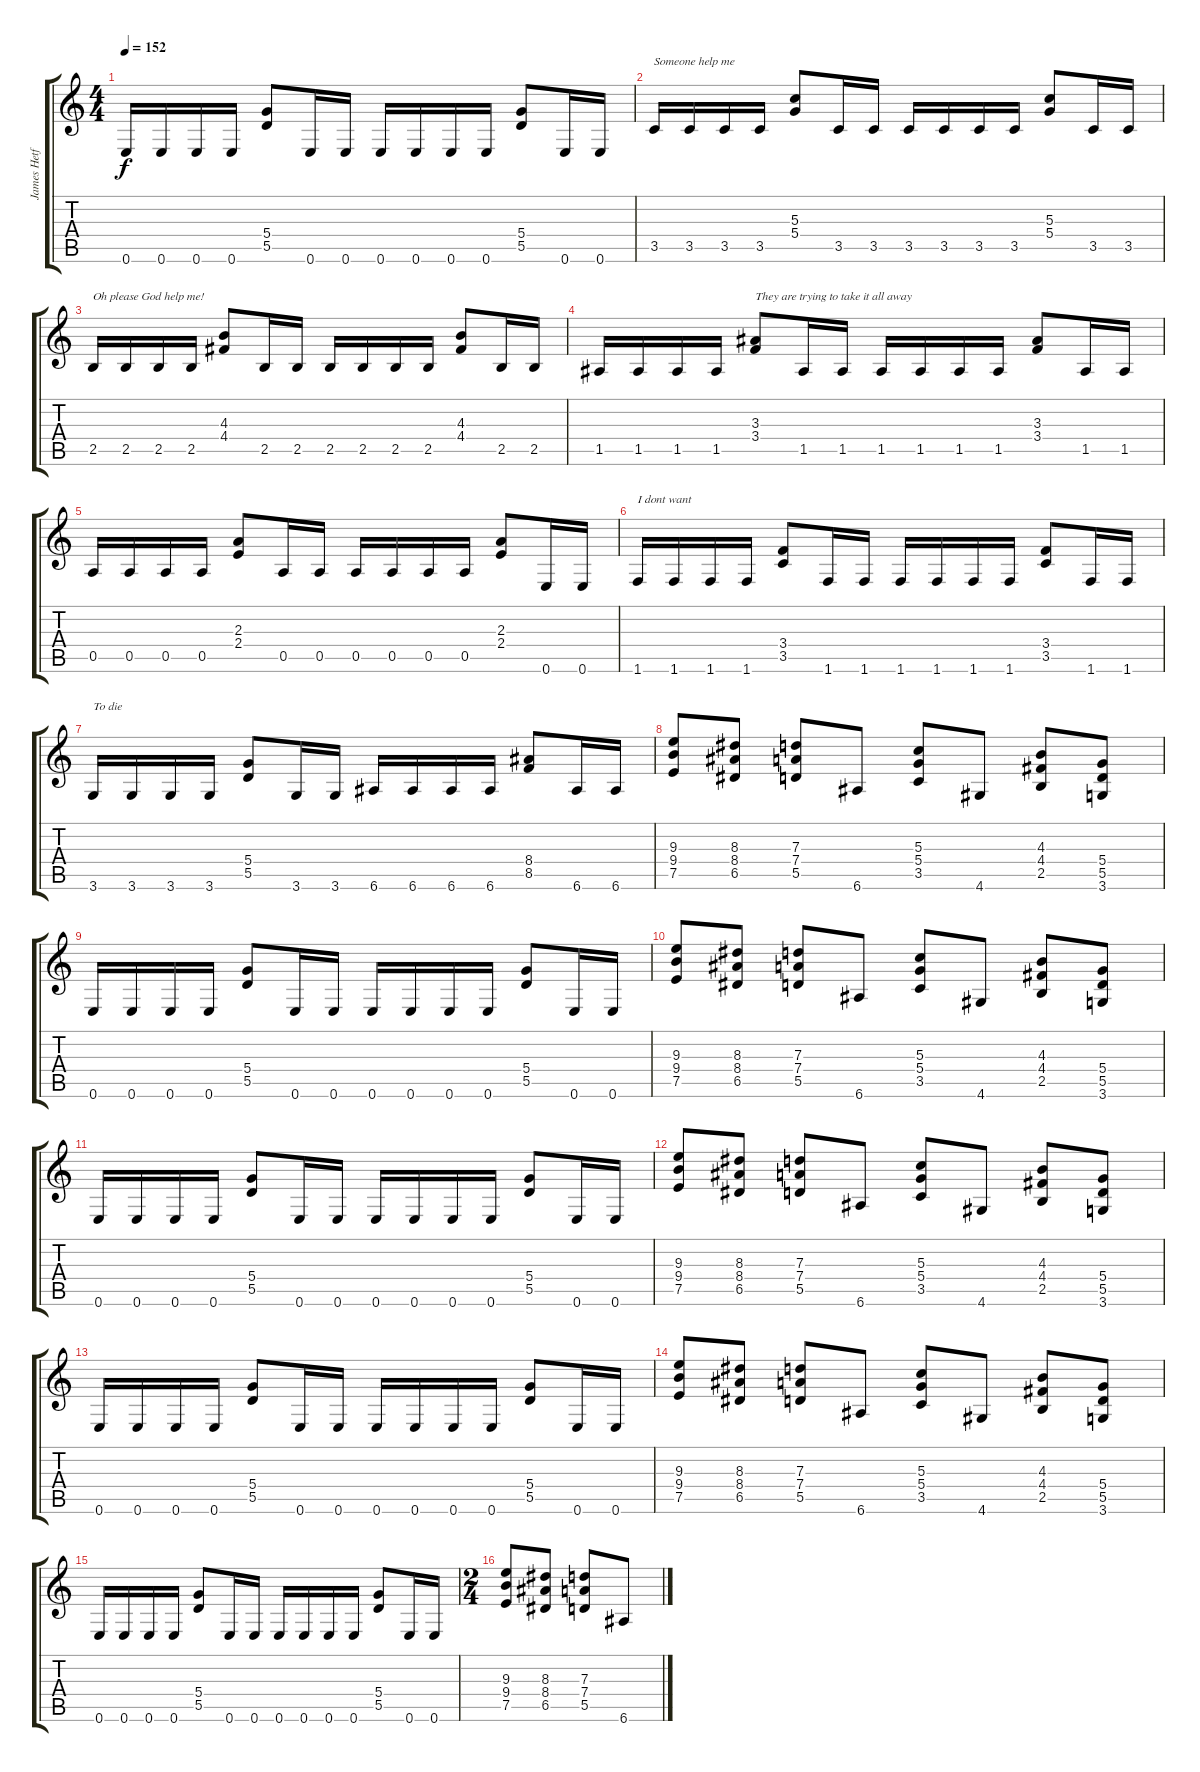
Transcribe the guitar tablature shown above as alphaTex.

\track ("James Hetfield" "James Hetf") {instrument distortionguitar}
\staff {score tabs}
\tuning (E4 B3 G3 D3 A2 E2) {hide}
\ts (4 4)
\tempo 152
\clef g2
\ks c
0.6.16{dy f} 0.6.16 0.6.16 0.6.16 (5.4 5.5).8 0.6.16 0.6.16 0.6.16 0.6.16 0.6.16 0.6.16 (5.4 5.5).8 0.6.16 0.6.16 |
3.5.16{txt "Someone help me"} 3.5.16 3.5.16 3.5.16 (5.3 5.4).8 3.5.16 3.5.16 3.5.16 3.5.16 3.5.16 3.5.16 (5.3 5.4).8 3.5.16 3.5.16 |
2.5.16{txt "Oh please God help me!"} 2.5.16 2.5.16 2.5.16 (4.3 4.4).8 2.5.16 2.5.16 2.5.16 2.5.16 2.5.16 2.5.16 (4.3 4.4).8 2.5.16 2.5.16 |
1.5.16 1.5.16 1.5.16 1.5.16 (3.3 3.4).8{txt "They are trying to take it all away"} 1.5.16 1.5.16 1.5.16 1.5.16 1.5.16 1.5.16 (3.3 3.4).8 1.5.16 1.5.16 |
0.5.16 0.5.16 0.5.16 0.5.16 (2.3 2.4).8 0.5.16 0.5.16 0.5.16 0.5.16 0.5.16 0.5.16 (2.3 2.4).8 0.6.16 0.6.16 |
1.6.16{txt "I dont want"} 1.6.16 1.6.16 1.6.16 (3.4 3.5).8 1.6.16 1.6.16 1.6.16 1.6.16 1.6.16 1.6.16 (3.4 3.5).8 1.6.16 1.6.16 |
3.6.16{txt "To die"} 3.6.16 3.6.16 3.6.16 (5.4 5.5).8 3.6.16 3.6.16 6.6.16 6.6.16 6.6.16 6.6.16 (8.4 8.5).8 6.6.16 6.6.16 |
(9.3 9.4 7.5).8 (8.3 8.4 6.5).8 (7.3 7.4 5.5).8 6.6.8 (5.3 5.4 3.5).8 4.6.8 (4.3 4.4 2.5).8 (5.4 5.5 3.6).8 |
0.6.16 0.6.16 0.6.16 0.6.16 (5.4 5.5).8 0.6.16 0.6.16 0.6.16 0.6.16 0.6.16 0.6.16 (5.4 5.5).8 0.6.16 0.6.16 |
(9.3 9.4 7.5).8 (8.3 8.4 6.5).8 (7.3 7.4 5.5).8 6.6.8 (5.3 5.4 3.5).8 4.6.8 (4.3 4.4 2.5).8 (5.4 5.5 3.6).8 |
0.6.16 0.6.16 0.6.16 0.6.16 (5.4 5.5).8 0.6.16 0.6.16 0.6.16 0.6.16 0.6.16 0.6.16 (5.4 5.5).8 0.6.16 0.6.16 |
(9.3 9.4 7.5).8 (8.3 8.4 6.5).8 (7.3 7.4 5.5).8 6.6.8 (5.3 5.4 3.5).8 4.6.8 (4.3 4.4 2.5).8 (5.4 5.5 3.6).8 |
0.6.16 0.6.16 0.6.16 0.6.16 (5.4 5.5).8 0.6.16 0.6.16 0.6.16 0.6.16 0.6.16 0.6.16 (5.4 5.5).8 0.6.16 0.6.16 |
(9.3 9.4 7.5).8 (8.3 8.4 6.5).8 (7.3 7.4 5.5).8 6.6.8 (5.3 5.4 3.5).8 4.6.8 (4.3 4.4 2.5).8 (5.4 5.5 3.6).8 |
0.6.16 0.6.16 0.6.16 0.6.16 (5.4 5.5).8 0.6.16 0.6.16 0.6.16 0.6.16 0.6.16 0.6.16 (5.4 5.5).8 0.6.16 0.6.16 |
\ts (2 4)
(9.3 9.4 7.5).8 (8.3 8.4 6.5).8 (7.3 7.4 5.5).8 6.6.8
